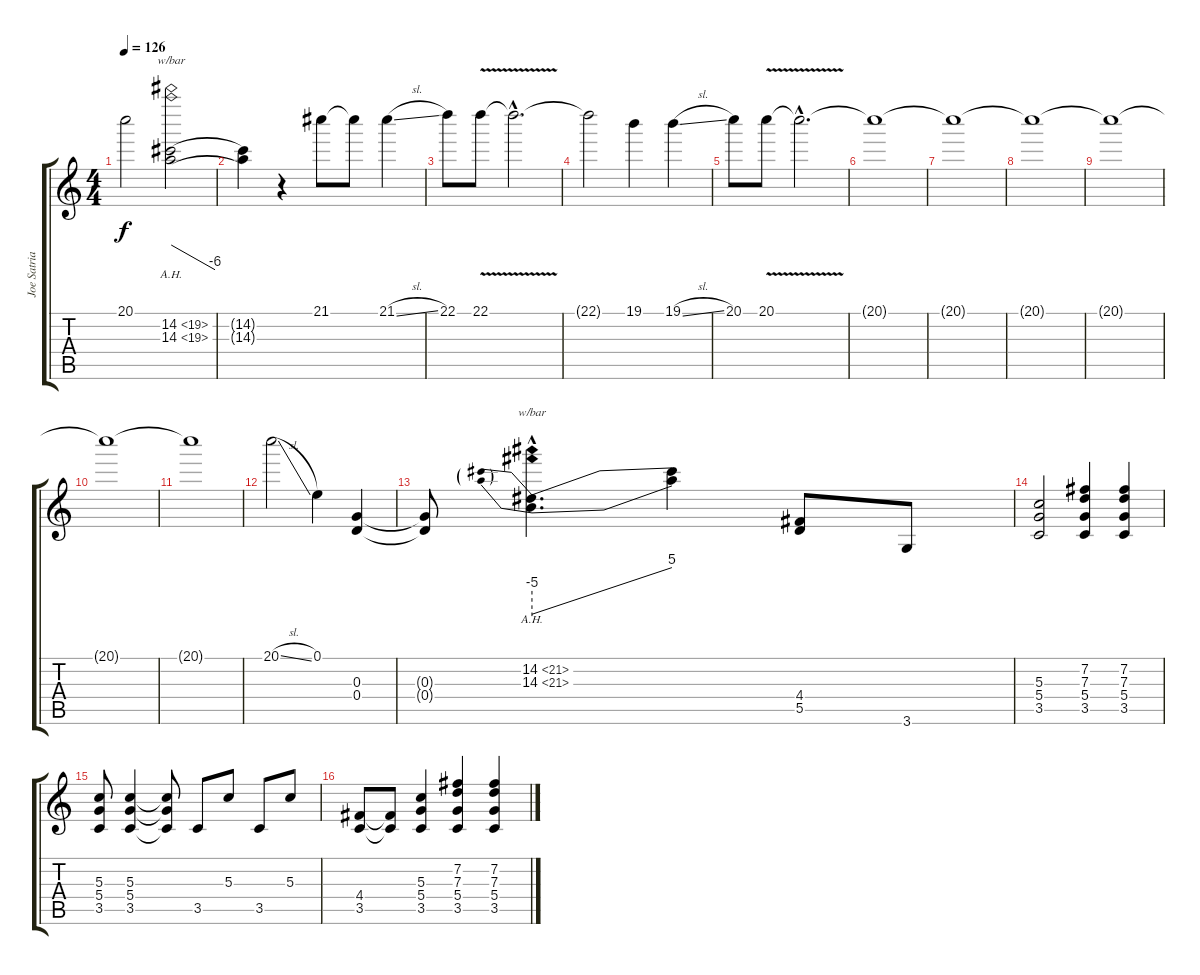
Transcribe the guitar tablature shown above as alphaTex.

\track ("Joe Satriani - guitar" "Joe Satria") {instrument distortionguitar}
\staff {score tabs}
\tuning (E4 B3 G3 D3 A2 E2) {hide}
\ts (4 4)
\tempo 126
\clef g2
\ks c
20.1{t}.2{dy f} (14.2{ah 5} 14.3{ah 5}).2{tbe (dive default 0 0 60 -24)} |
(14.2{t} 14.3{t}).4 r.4 21.1.8 21.1{t}.8 21.1{sl}.4 |
22.1.8 22.1{v}.8 22.1{hac t}.2{d} |
22.1{t}.2 19.1.4 19.1{sl}.4 |
20.1.8 20.1{v}.8 20.1{hac t}.2{d} |
20.1{t}.1 |
20.1{t}.1 |
20.1{t}.1 |
20.1{t}.1 |
20.1{t}.1 |
20.1{t}.1 |
20.1{sl}.2 0.1.4 (0.3 0.4).4 |
(0.3{t} 0.4{t}).8 (14.2{ah 7 hac} 14.3{ah 7 hac}).4{d tbe (predivedive default 0 -20 60 20)} (14.2{t} 14.3{t}).4 (4.4 5.5).8 3.6.8 |
(5.3 5.4 3.5).2 (7.2 7.3 5.4 3.5).4 (7.2 7.3 5.4 3.5).4 |
(5.3 5.4 3.5).8 (5.3 5.4 3.5).4 (5.3{t} 5.4{t} 3.5{t}).8 3.5.8 5.3.8 3.5.8 5.3.8 |
(4.4 3.5).8 (4.4{t} 3.5{t}).8 (5.3 5.4 3.5).4 (7.2 7.3 5.4 3.5).4 (7.2 7.3 5.4 3.5).4
